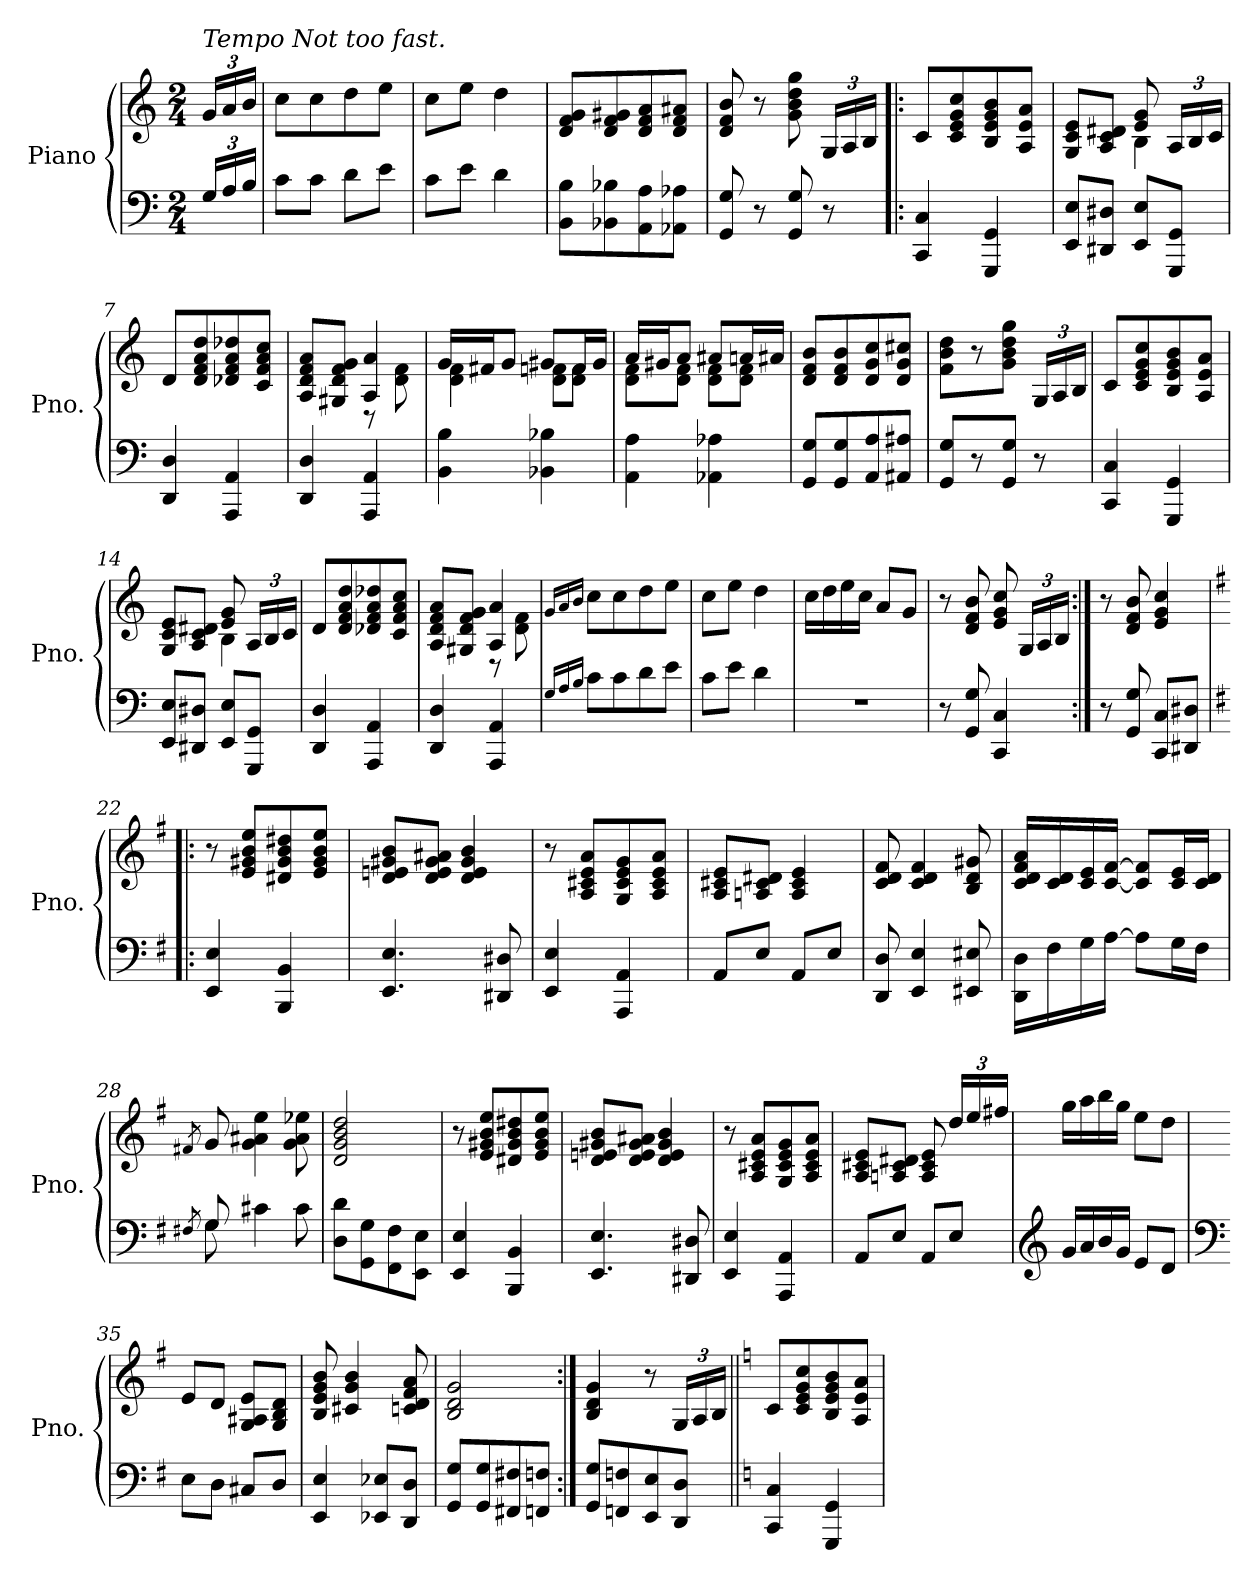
**kern	**kern
*part1	*part1
*staff2	*staff1
*I"Piano	*
*I'Pno.	*
*clefF4	*clefG2
*k[]	*k[]
*M2/4	*M2/4
*Xbrackettup	*Xbrackettup
=	=
!	!LO:TX:a:i:t=Tempo Not too fast.
24G!/LL	24g!/LL
24A!/	24a!/
24B!/JJ	24b!/JJ
=1	=1
8c\L	8cc\L
8c\J	8cc\
8d\L	8dd\
8e\J	8ee\J
=2	=2
8c\L	8cc\L
8e\J	8ee\J
4d\	4dd\
=3	=3
8BB\ 8B\L	8d/ 8f/ 8g/L
8BB-X\ 8B-X\	8d/ 8f/ 8g#X/
8AA\ 8A\	8d/ 8f/ 8a/
8AA-X\ 8A-X\J	8d/ 8f/ 8a#X/J
=4	=4
8GG/ 8G/	8d/ 8f/ 8b/
8r	8r
8GG/ 8G/	8g\ 8b\ 8dd\ 8gg\
8r	24G!/LL
.	24A!/
.	24B!/JJ
=5!|:	=5!|:
4CC/ 4C/	8c/L
.	8c/ 8e/ 8g/ 8cc/
4GGG/ 4GG/	8B/ 8e/ 8g/ 8b/
.	8A/ 8e/ 8a/J
!!LO:LB:g=z
=6	=6
*	*^
8EE/ 8E/L	8G/ 8c/ 8e/L	4ryy
8DD#X/ 8D#X/J	8A/ 8c/ 8d#X/J	.
8EE/ 8E/L	8e/ 8g/	4B\
8GGG/ 8GG/J	24A!/LL	.
.	24B!/	.
.	24c!/JJ	.
*	*v	*v
=7	=7
4DD/ 4D/	8d/L
.	8d/ 8f/ 8a/ 8dd/
4AAA/ 4AA/	8d-X/ 8f/ 8a/ 8dd-X/
.	8c/ 8f/ 8a/ 8cc/J
=8	=8
*	*^
4DD/ 4D/	8A/ 8d/ 8f/ 8a/L	4ryy
.	8G#X/ 8d/ 8f/ 8g/J	.
4AAA/ 4AA/	4A/ 4a/	8r
.	.	8d\ 8f\
=9	=9	=9
4BB\ 4B\	16g/LL	4d\ 4f\
.	16f#X/J	.
.	8g/J	.
4BB-X\ 4B-X\	8g#X/L	8d\ 8fn\L
.	16f/L	8d\ 8f\J
.	16g#/JJ	.
=10	=10	=10
4AA\ 4A\	16a/LL	8d\ 8f\L
.	16g#X/J	.
.	8a/J	8d\ 8f\J
4AA-X\ 4A-X\	8a#X/L	8d\ 8f\L
.	16an/L	8d\ 8f\J
.	16a#X/JJ	.
*	*v	*v
!!LO:LB:g=z
=11	=11
8GG/ 8G/L	8d/ 8f/ 8b/L
8GG/ 8G/	8d/ 8f/ 8b/
8AA/ 8A/	8d/ 8g/ 8cc/
8AA#X/ 8A#X/J	8d/ 8g/ 8cc#X/J
=12	=12
8GG/ 8G/L	8f\ 8b\ 8dd\L
8r	8r
8GG/ 8G/J	8g\ 8b\ 8dd\ 8gg\J
8r	24G!/LL
.	24A!/
.	24B!/JJ
=13	=13
4CC/ 4C/	8c/L
.	8c/ 8e/ 8g/ 8cc/
4GGG/ 4GG/	8B/ 8e/ 8g/ 8b/
.	8A/ 8e/ 8a/J
=14	=14
*	*^
8EE/ 8E/L	8G/ 8c/ 8e/L	4ryy
8DD#X/ 8D#X/J	8A/ 8c/ 8d#X/J	.
8EE/ 8E/L	8e/ 8g/	4B\
8GGG/ 8GG/J	24A!/LL	.
.	24B!/	.
.	24c!/JJ	.
*	*v	*v
=15	=15
4DD/ 4D/	8d/L
.	8d/ 8f/ 8a/ 8dd/
4AAA/ 4AA/	8d-X/ 8f/ 8a/ 8dd-X/
.	8c/ 8f/ 8a/ 8cc/J
=16	=16
*	*^
4DD/ 4D/	8A/ 8d/ 8f/ 8a/L	4ryy
.	8G#X/ 8d/ 8f/ 8g/J	.
4AAA/ 4AA/	4A/ 4a/	8r
.	.	8d\ 8f\
*	*v	*v
!!LO:LB:g=z
=17	=17
16qG/LL	16qg/LL
16qA/	16qa/
16qB/JJ	16qb/JJ
8c\L	8cc\L
8c\	8cc\
8d\	8dd\
8e\J	8ee\J
=18	=18
8c\L	8cc\L
8e\J	8ee\J
4d\	4dd\
=19	=19
2r	16cc\LL
.	16dd\
.	16ee\
.	16cc\JJ
.	8a/L
.	8g/J
=20	=20
8r	8r
8GG/ 8G/	8d/ 8f/ 8b/
4CC/ 4C/	8e/ 8g/ 8cc/
.	24G!/LL
.	24A!/
.	24B!/JJ
=21:|!	=21:|!
8r	8r
8GG/ 8G/	8d/ 8f/ 8b/
8CC/ 8C/L	4e/ 4g/ 4cc/
8DD#X/ 8D#X/J	.
!!LO:LB:g=z
=22!|:	=22!|:
*k[f#]	*k[f#]
4EE/ 4E/	8r
.	8e/ 8g#X/ 8b/ 8ee/L
4BBB/ 4BB/	8d#X/ 8g#/ 8b/ 8dd#X/
.	8e/ 8g#/ 8b/ 8ee/J
=23	=23
4.EE/ 4.E/	8d/ 8en/ 8g#X/ 8b/L
.	8d/ 8e/ 8g#/ 8a#X/J
.	4d/ 4e/ 4g#/ 4b/
8DD#X/ 8D#X/	.
=24	=24
4EE/ 4E/	8r
.	8A/ 8c#X/ 8e/ 8a/L
4AAA/ 4AA/	8G/ 8c#/ 8e/ 8g/
.	8A/ 8c#/ 8e/ 8a/J
=25	=25
8AA/L	8A/ 8c#X/ 8e/L
8E/J	8An/ 8c#/ 8d#X/J
8AA/L	4A/ 4c#/ 4e/
8E/J	.
=26	=26
8DD/ 8D/	8c/ 8d/ 8f#/
4EE/ 4E/	4c/ 4d/ 4f#/
8EE#X/ 8E#X/	8B/ 8d/ 8g#X/
=27	=27
16DD\ 16D\LL	16c/ 16d/ 16f#/ 16a/LL
16F#\	16c/ 16d/
16G\	16c/ 16e/
[16A\JJ	[16c/ [16f#/JJ
8A\L]	8c/] 8f#/]L
16G\L	16c/ 16e/L
16F#\JJ	16c/ 16d/JJ
!!LO:PB:g=z
=28	=28
8qF#X/	8qf#X/
*^	*
8G/	8G\	8g/
4c#X\	4.ryy	4g\ 4a#X\ 4ee\
8c#\	.	8g\ 8a#\ 8ee-X\
*v	*v	*
=29	=29
8D\ 8d\L	2d/ 2g/ 2b/ 2dd/
8GG\ 8G\	.
8FF#\ 8F#\	.
8EE\ 8E\J	.
=30	=30
4EE/ 4E/	8r
.	8e/ 8g#X/ 8b/ 8ee/L
4BBB/ 4BB/	8d#X/ 8g#/ 8b/ 8dd#X/
.	8e/ 8g#/ 8b/ 8ee/J
=31	=31
4.EE/ 4.E/	8d/ 8en/ 8g#X/ 8b/L
.	8d/ 8e/ 8g#/ 8a#X/J
.	4d/ 4e/ 4g#/ 4b/
8DD#X/ 8D#X/	.
=32	=32
4EE/ 4E/	8r
.	8A/ 8c#X/ 8e/ 8a/L
4AAA/ 4AA/	8G/ 8c#/ 8e/ 8g/
.	8A/ 8c#/ 8e/ 8a/J
=33	=33
8AA/L	8A/ 8c#X/ 8e/L
8E/J	8An/ 8c#/ 8d#X/J
8AA/L	8A/ 8c#/ 8e/
8E/J	24dd!/LL
.	24ee!/
.	24ff#X!/JJ
!!LO:LB:g=z
=34	=34
*clefG2	*
16g/LL	16gg\LL
16a/	16aa\
16b/	16bb\
16g/JJ	16gg\JJ
8e/L	8ee\L
8d/J	8dd\J
=35	=35
*clefF4	*
8E\L	8e/L
8D\J	8d/J
8C#X/L	8G/ 8A#X/ 8e/L
8D/J	8G/ 8B/ 8d/J
=36	=36
4EE/ 4E/	8B/ 8e/ 8g/ 8b/
.	4c#X/ 4g/ 4b/
8EE-X/ 8E-X/L	.
8DD/ 8D/J	8cn/ 8d/ 8f#/ 8a/
=37	=37
8GG/ 8G/L	2B/ 2d/ 2g/
8GG/ 8G/	.
8FF#X/ 8F#X/	.
8FFn/ 8Fn/J	.
=38:|!	=38:|!
8GG/ 8G/L	4B/ 4d/ 4g/
8FFn/ 8Fn/	.
8EE/ 8E/	8r
8DD/ 8D/J	24G!/LL
.	24A!/
.	24B!/JJ
!!LO:LB:g=z
=39||	=39||
*k[]	*k[]
4CC/ 4C/	8c/L
.	8c/ 8e/ 8g/ 8cc/
4GGG/ 4GG/	8B/ 8e/ 8g/ 8b/
.	8A/ 8e/ 8a/J
=	=
*-	*-
